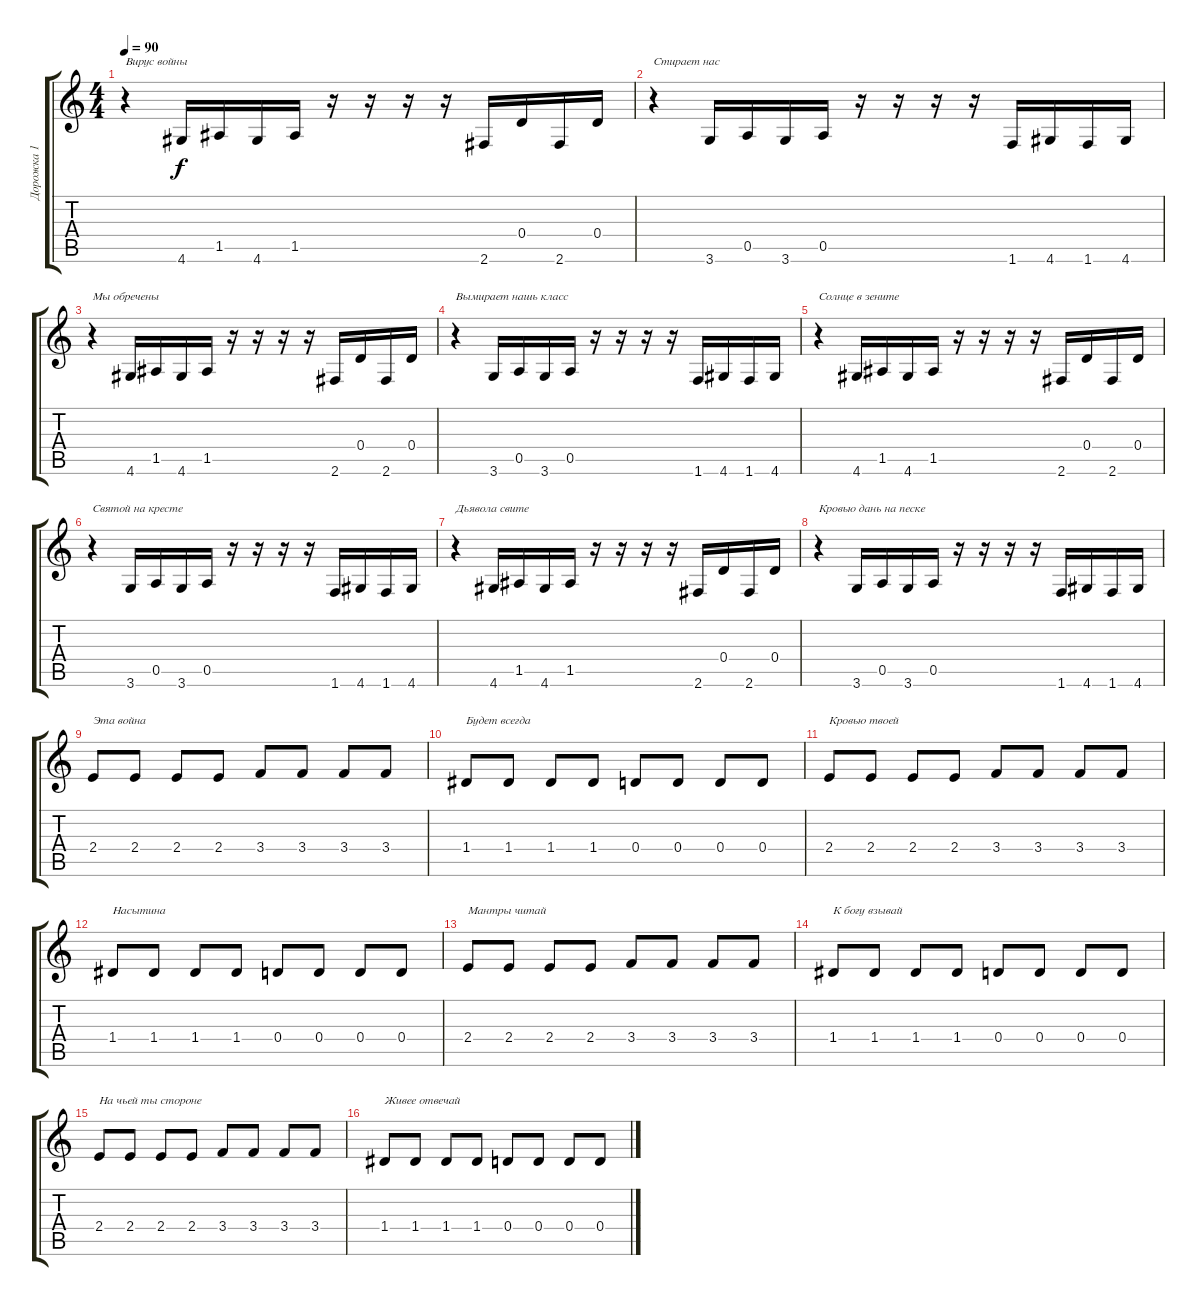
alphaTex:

\track ("Дорожка 1" "Дорожка 1") {instrument distortionguitar}
\staff {score tabs}
\tuning (E4 B3 G3 D3 A2 E2) {hide}
\ts (4 4)
\tempo 90
\clef g2
\ks c
r.4{txt "Вирус войны" dy f} 4.6.16 1.5.16 4.6.16 1.5.16 r.16 r.16 r.16 r.16 2.6.16 0.4.16 2.6.16 0.4.16 |
r.4{txt "Стирает нас"} 3.6.16 0.5.16 3.6.16 0.5.16 r.16 r.16 r.16 r.16 1.6.16 4.6.16 1.6.16 4.6.16 |
r.4{txt "Мы обречены "} 4.6.16 1.5.16 4.6.16 1.5.16 r.16 r.16 r.16 r.16 2.6.16 0.4.16 2.6.16 0.4.16 |
r.4{txt "Вымирает нашь класс"} 3.6.16 0.5.16 3.6.16 0.5.16 r.16 r.16 r.16 r.16 1.6.16 4.6.16 1.6.16 4.6.16 |
r.4{txt "Солнце в зените"} 4.6.16 1.5.16 4.6.16 1.5.16 r.16 r.16 r.16 r.16 2.6.16 0.4.16 2.6.16 0.4.16 |
r.4{txt "Святой на кресте"} 3.6.16 0.5.16 3.6.16 0.5.16 r.16 r.16 r.16 r.16 1.6.16 4.6.16 1.6.16 4.6.16 |
r.4{txt "Дьявола свите"} 4.6.16 1.5.16 4.6.16 1.5.16 r.16 r.16 r.16 r.16 2.6.16 0.4.16 2.6.16 0.4.16 |
r.4{txt "Кровью дань на песке"} 3.6.16 0.5.16 3.6.16 0.5.16 r.16 r.16 r.16 r.16 1.6.16 4.6.16 1.6.16 4.6.16 |
2.4.8{txt "Эта война"} 2.4.8 2.4.8 2.4.8 3.4.8 3.4.8 3.4.8 3.4.8 |
1.4.8{txt "Будет всегда"} 1.4.8 1.4.8 1.4.8 0.4.8 0.4.8 0.4.8 0.4.8 |
2.4.8{txt "Кровью твоей"} 2.4.8 2.4.8 2.4.8 3.4.8 3.4.8 3.4.8 3.4.8 |
1.4.8{txt "Насытина"} 1.4.8 1.4.8 1.4.8 0.4.8 0.4.8 0.4.8 0.4.8 |
2.4.8{txt "Мантры читай"} 2.4.8 2.4.8 2.4.8 3.4.8 3.4.8 3.4.8 3.4.8 |
1.4.8{txt "К богу взывай"} 1.4.8 1.4.8 1.4.8 0.4.8 0.4.8 0.4.8 0.4.8 |
2.4.8{txt "На чьей ты стороне"} 2.4.8 2.4.8 2.4.8 3.4.8 3.4.8 3.4.8 3.4.8 |
1.4.8{txt "Живее отвечай"} 1.4.8 1.4.8 1.4.8 0.4.8 0.4.8 0.4.8 0.4.8
